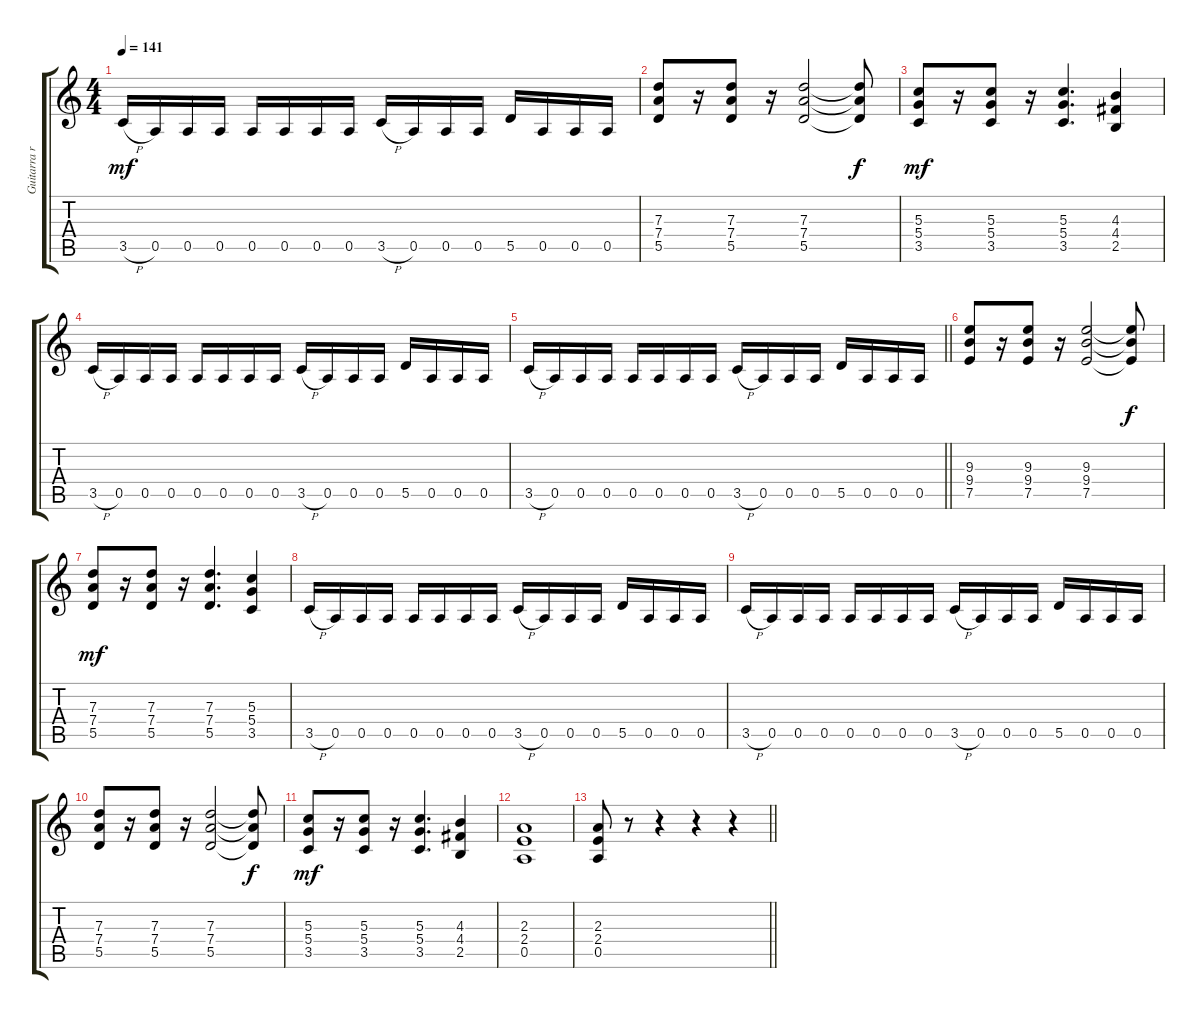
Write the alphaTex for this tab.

\track ("Guitarra rítmica" "Guitarra r") {instrument distortionguitar}
\staff {score tabs}
\tuning (E4 B3 G3 D3 A2 E2) {hide}
\ts (4 4)
\tempo 141
\clef g2
\ks c
3.5{h}.16{dy mf} 0.5.16 0.5.16 0.5.16 0.5.16 0.5.16 0.5.16 0.5.16 3.5{h}.16 0.5.16 0.5.16 0.5.16 5.5.16 0.5.16 0.5.16 0.5.16 |
(7.3 7.4 5.5).8 r.16 (7.3 7.4 5.5).8 r.16 (7.3 7.4 5.5).2 (7.3{t} 7.4{t} 5.5{t}).8{dy f} |
(5.3 5.4 3.5).8{dy mf} r.16 (5.3 5.4 3.5).8 r.16 (5.3 5.4 3.5).4{d} (4.3 4.4 2.5).4 |
3.5{h}.16 0.5.16 0.5.16 0.5.16 0.5.16 0.5.16 0.5.16 0.5.16 3.5{h}.16 0.5.16 0.5.16 0.5.16 5.5.16 0.5.16 0.5.16 0.5.16 |
\barLineRight lightlight
3.5{h}.16 0.5.16 0.5.16 0.5.16 0.5.16 0.5.16 0.5.16 0.5.16 3.5{h}.16 0.5.16 0.5.16 0.5.16 5.5.16 0.5.16 0.5.16 0.5.16 |
\section ("" "")
(9.3 9.4 7.5).8 r.16 (9.3 9.4 7.5).8 r.16 (9.3 9.4 7.5).2 (9.3{t} 9.4{t} 7.5{t}).8{dy f} |
(7.3 7.4 5.5).8{dy mf} r.16 (7.3 7.4 5.5).8 r.16 (7.3 7.4 5.5).4{d} (5.3 5.4 3.5).4 |
3.5{h}.16 0.5.16 0.5.16 0.5.16 0.5.16 0.5.16 0.5.16 0.5.16 3.5{h}.16 0.5.16 0.5.16 0.5.16 5.5.16 0.5.16 0.5.16 0.5.16 |
3.5{h}.16 0.5.16 0.5.16 0.5.16 0.5.16 0.5.16 0.5.16 0.5.16 3.5{h}.16 0.5.16 0.5.16 0.5.16 5.5.16 0.5.16 0.5.16 0.5.16 |
(7.3 7.4 5.5).8 r.16 (7.3 7.4 5.5).8 r.16 (7.3 7.4 5.5).2 (7.3{t} 7.4{t} 5.5{t}).8{dy f} |
(5.3 5.4 3.5).8{dy mf} r.16 (5.3 5.4 3.5).8 r.16 (5.3 5.4 3.5).4{d} (4.3 4.4 2.5).4 |
(2.3 2.4 0.5).1 |
\barLineRight lightlight
(2.3 2.4 0.5).8 r.8 r.4 r.4 r.4
